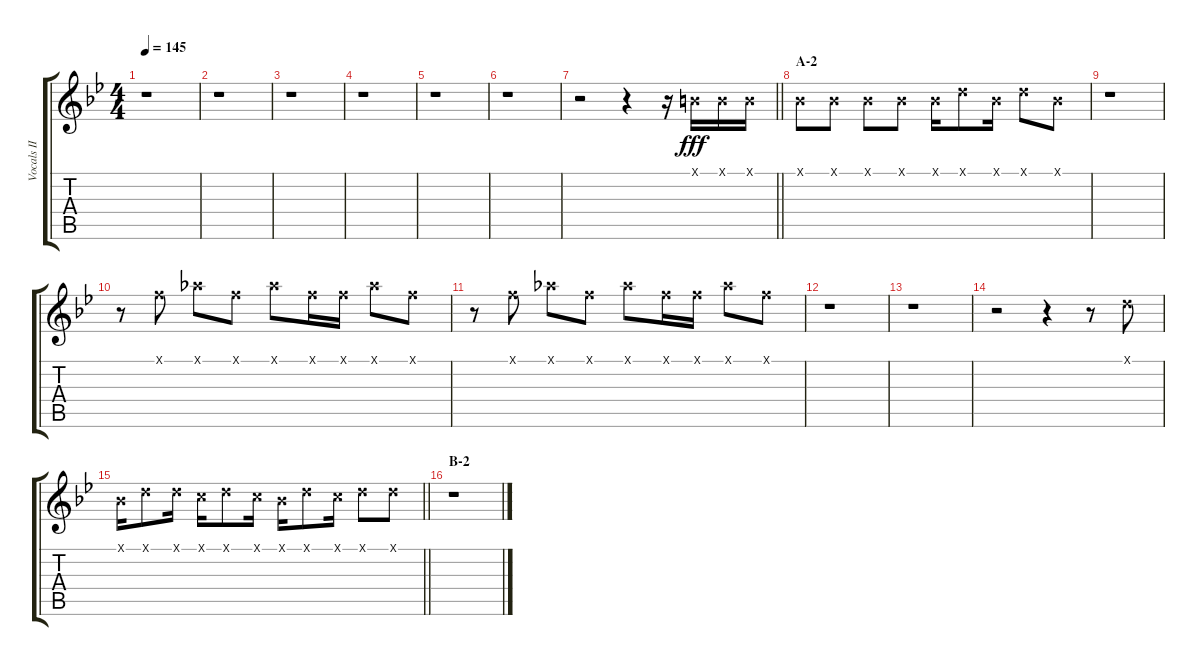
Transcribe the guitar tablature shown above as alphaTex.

\track ("Vocals II" "Vocals II") {instrument voiceoohs}
\staff {score tabs}
\tuning (E4 B3 G3 D3 A2 E2) {hide}
\ts (4 4)
\tempo 145
\clef g2
\ks bb
r.1{dy fff} |
r.1 |
r.1 |
r.1 |
r.1 |
r.1 |
\barLineRight lightlight
r.2 r.4 r.16 7.1{x}.16 7.1{x}.16 7.1{x}.16 |
\section ("" "A-2")
6.1{x}.8 6.1{x}.8 6.1{x}.8 6.1{x}.8 6.1{x}.16 10.1{x}.8 6.1{x}.16 10.1{x}.8 6.1{x}.8 |
r.1 |
r.8 13.1{x}.8 16.1{x}.8 13.1{x}.8 16.1{x}.8 13.1{x}.16 13.1{x}.16 16.1{x}.8 13.1{x}.8 |
r.8 13.1{x}.8 16.1{x}.8 13.1{x}.8 16.1{x}.8 13.1{x}.16 13.1{x}.16 16.1{x}.8 13.1{x}.8 |
r.1 |
r.1 |
r.2 r.4 r.8 10.1{x}.8 |
\barLineRight lightlight
6.1{x}.16 10.1{x}.8 10.1{x}.16 8.1{x}.16 10.1{x}.8 8.1{x}.16 6.1{x}.16 10.1{x}.8 8.1{x}.16 10.1{x}.8 10.1{x}.8 |
\section ("" "B-2")
r.1
